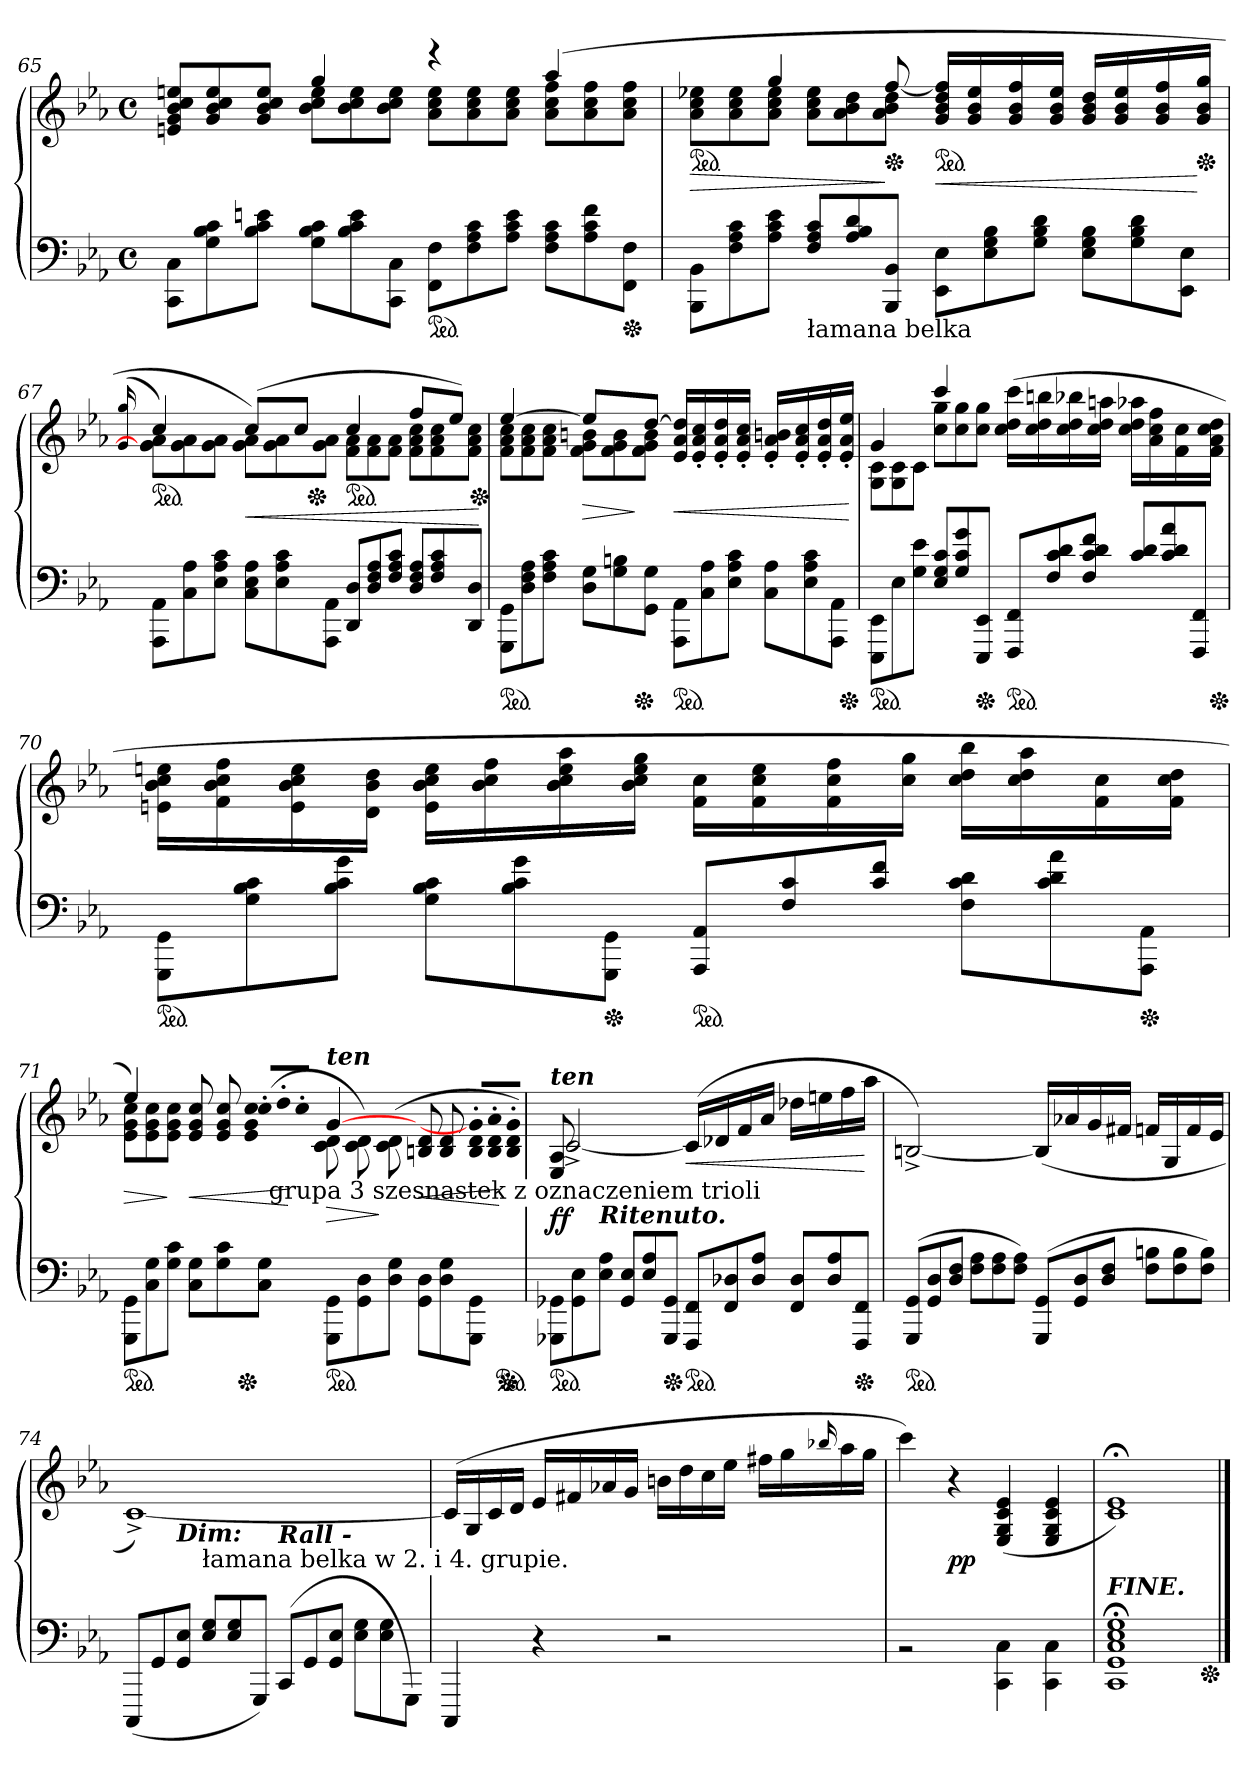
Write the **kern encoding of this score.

**kern	**kern	**dynam
*part1	*part1	*part1
*staff2	*staff1	*staff1/2
*clefF4	*clefG2	*
*k[b-e-a-]	*k[b-e-a-]	*
*M4/4	*M4/4	*
*met(c)	*met(c)	*
=65	=65	=65
*	*^	*
*Xtuplet	*	*Xtuplet	*
12CC 12CL	4reeeyy	12en 12g 12b- 12cc 12eenL	.
12G 12B- 12c	.	12g 12b- 12cc 12ee	.
12B- 12c 12enJ	.	12g 12b- 12cc 12eeJ	.
12G 12B- 12cL	4gg	12b- 12cc 12eeL	.
12B- 12c 12e	.	12b- 12cc 12ee	.
12CC 12CJ	.	12b- 12cc 12eeJ	.
*ped	*	*	*
12FF 12FL	4reee	12a- 12cc 12eeL	.
12F 12A- 12c	.	12a- 12cc 12ee	.
12A- 12c 12eJ	.	12a- 12cc 12eeJ	.
12F 12A- 12cL	(>4aa-	12a- 12cc 12ffL	.
12A- 12c 12f	.	12a- 12cc 12ff	.
*Xped	*	*	*
12FF 12FJ	.	12a- 12cc 12ffJ	.
=66	=66	=66	=66
*	*ped	*	*
12BBB- 12BB-L	12a-\ 12cc\ 12ee-X\L	6rcccyy	>
12F 12A- 12c	12a- 12cc 12ee-	.	.
12A- 12c 12e-J	12a- 12cc 12ee-J	6gg/	.
!LO:TX:b:t=łamana belka	!	!	!
12F 12A- 12cL	12a-\ 12cc\ 12ee-\L	.	.
12A- 12B- 12d	12a- 12b- 12dd	12rcccyy	.
*	*Xped	*	*
12BBB- 12BB-J	12a- 12b- 12ddJ	[12ff/	]
*	*ped	*	*
12EE- 12E-L	2rgggyy	16g/ 16b-/ 16dd/ 16ff]/LL	<
.	.	16g 16b- 16ee-	.
12E- 12G 12B-	.	.	.
.	.	16g 16b- 16ff	.
12G 12B- 12dJ	.	.	.
.	.	16g 16b- 16ee-JJ	.
12E- 12G 12B-L	.	16g/ 16b-/ 16dd/LL	.
.	.	16g 16b- 16ee-	.
12G 12B- 12d	.	.	.
.	.	16g 16b- 16ff	.
12EE- 12E-J	.	.	.
*	*Xped	*	*
.	.	16g 16b- 16ggJJ	[
=67	=67	=67	=67
.	(>16qqg/ 16qqgg/	.	.
*	*ped	*	*
12AAA-\ 12AA-\L	4cc)	12g] 12a-L	.
12C 12A-	.	12g 12a-	.
12E- 12A- 12cJ	.	12g 12a-J	.
12C\ 12E-\ 12A-\L	(>8ccL)	12g 12a-L	<
12E- 12A- 12c	.	12g 12a-	.
.	8ccJ	.	.
*	*Xped	*	*
12AAA- 12AA-J	.	12g 12a-J	.
*	*ped	*	*
12DD 12DL	4cc	12f 12a-L	.
12D 12F 12A-	.	12f 12a-	.
12F 12A- 12cJ	.	12f 12a-J	.
12D 12F 12A-L	8ffL	12f 12a- 12ccL	.
12F 12A- 12c	.	12f 12a- 12cc	.
.	8ee-J)	.	.
12DD 12DJ	.	12f 12a- 12ccJ	.
*	*v	*v	*
.	.	[
*	*Xped	*
=68	=68	=68
*	*^	*
!LO:TX:b:t=pedał przed nutą	!	!	!
*ped	*	*	*
12GGG\ 12GG\L	[4ee-	12f 12a- 12ccL	.
12D 12F 12A-	.	12f 12a- 12cc	.
12F 12A- 12cJ	.	12f 12a- 12ccJ	.
12D\ 12G\L	12ee-L]	12f 12g 12bnL	>
12G 12Bn	12raayy	12f 12g 12b	.
*Xped	*	*	*
12GG 12GJ	[12ddJ	12f 12g 12bJ	]
*ped	*	*	*
12AAA-\ 12AA-\L	16e- 16a- 16dd]LL	2rAyy	<
.	16e-'> 16a-'> 16cc'>	.	.
12C 12A-	.	.	.
.	16e-'> 16a-'> 16dd'>	.	.
12E- 12A- 12cJ	.	.	.
.	16e-'> 16a-'> 16cc'>JJ	.	.
12C\ 12A-\L	16e-'> 16a-'> 16bn'>LL	.	.
.	16e-'> 16a-'> 16cc'>	.	.
12E- 12A- 12c	.	.	.
.	16e-'> 16a-'> 16dd'>	.	.
12AAA- 12AA-J	.	.	.
*Xped	*	*	*
.	16e-'> 16a-'> 16ee-'>JJ	.	.
*	*v	*v	*
.	.	[
=69	=69	=69
*	*^	*
!LO:TX:a:t=łamana belka w 1, 2, 3 i 4 grupie.	!	!	!
*ped	*	*	*
12EEE-\ 12EE-\L	4g	12G 12cL	.
12E-	.	12G 12c	.
12G 12e-J	.	12cJ	.
12E- 12G 12cL	4ccc	12cc 12ggL	.
12G 12c 12g	.	12cc 12gg	.
*Xped	*	*	*
12EEE- 12EE-J	.	12cc 12ggJ	.
*ped	*	*	*
12FFF 12FFL	(>16cc 16dd 16cccLL	2rcyy	.
.	16cc 16dd 16bbn	.	.
12F 12c 12d	.	.	.
.	16cc 16dd 16bb-X	.	.
12F 12c 12d 12fJ	.	.	.
.	16cc 16dd 16aanJJ	.	.
12c 12dL	16cc 16dd 16aa-XLL	.	.
.	16a- 16cc 16ff	.	.
12c 12d 12a-	.	.	.
.	16f 16cc	.	.
12FFF 12FFJ	.	.	.
*Xped	*	*	*
.	16f 16a- 16cc 16ddJJ	.	.
*	*v	*v	*
=70	=70	=70
!LO:TX:a:t=łamana belka w 1, 2, 3 i 4 grupie.	!	!
*ped	*	*
12GGG 12GGL	16en\ 16b-\ 16cc\ 16een\LL	.
.	16f 16b- 16cc 16ff	.
12G 12B- 12c	.	.
.	16e 16b- 16cc 16ee	.
12B- 12c 12gJ	.	.
.	16d 16b- 16ddJJ	.
12G 12B- 12cL	16e 16b- 16cc 16eeLL	.
.	16b- 16cc 16ff	.
12B- 12c 12g	.	.
.	16b- 16cc 16ee 16aa-	.
*Xped	*	*
12GGG 12GGJ	.	.
.	16b- 16cc 16ee 16ggJJ	.
*ped	*	*
12AAA- 12AA-L	16f 16ccLL	.
.	16f 16cc 16ee	.
12F 12c	.	.
.	16f 16cc 16ff	.
12c 12fJ	.	.
.	16cc 16ggJJ	.
12F 12c 12dL	16cc 16dd 16bb-LL	.
.	16cc 16dd 16aa-	.
12c 12d 12a-	.	.
.	16f 16cc	.
*Xped	*	*
12AAA- 12AA-J	.	.
.	16f 16cc 16ddJJ	.
=71	=71	=71
*	*^	*
*ped	*	*	*
12GGG\ 12GG\L	4ee-)	12e- 12g 12ccL	>
12C 12G	.	12e- 12g 12cc	.
12G 12cJ	.	12e- 12g 12ccJ	]
12C 12GL	6ryy	12e- 12g 12ccL	<
12G 12c	.	12e- 12g 12cc	.
!	!LO:N:vis=16	!LO:N:vis=4	!
*Xped	*	*	*
12C 12GJ	(36cc'LL	12e- 12g 12cc	.
!	!LO:TX:b:t=grupa 3 szesnastek z oznaczeniem trioli	!	!
!	!LO:N:vis=16	!	!
.	36dd'	.	.
!	!LO:N:vis=16	!	!
.	36cc'JJ	.	[
!	!LO:TX:a:Bi:t=ten	!	!
*ped	*	*	*
12GGG\ 12GG\L	[>4g	12c 12dL	>
12GG 12D	.	12c 12d)	.
12D 12GJ	.	(>12c 12dJ	]
12GG\ 12D\L	6ryy	12Bn 12dL	<
12D 12G	.	12B 12d	.
!	!LO:N:vis=16	!LO:N:vis=4	!
12GGG 12GGJ	36g'>LL]	12B 12d	.
!	!LO:N:vis=16	!	!
.	36B'> 36d'> 36a-'>	.	.
!	!LO:N:vis=16	!	!
*Xped	*	*	*
.	36B'> 36d'> 36g'>JJ)	.	[
*ped	*	*	*
=72	=72	=72	=72
!	!LO:TX:a:Bi:t=ten	!	!
*ped	*	*	*
12GGG-X\ 12GG-X\L	8E-/ 8A-/	[2c^>/	ff
12GG-\ 12E-\	.	.	.
.	8reyy	.	.
!LO:TX:a:Bi:t=Ritenuto.	!	!	!
12E- 12A-J	.	.	.
12GG- 12E-L	2.reyy	.	.
12E- 12A-	.	.	.
*Xped	*	*	*
12GGG- 12GG-J	.	.	.
*ped	*	*	*
12FFF 12FFL	.	(>16c/LL]	<
.	.	16d-X	.
12FF 12D-X	.	.	.
.	.	16f	.
12D- 12A-J	.	.	.
.	.	16a-JJ	.
12FF 12D-L	.	16dd-XLL	.
.	.	16een	.
12D- 12A-	.	.	.
.	.	16ff	.
*Xped	*	*	*
12FFF 12FFJ	.	.	.
.	.	16aa-JJ	[
*	*v	*v	*
=73	=73	=73
*ped	*	*
(12GGG 12GGL	[2Bn^>)	.
12GG 12D	.	.
12D 12FJ	.	.
12F 12A-L	.	.
12F 12A-	.	.
12F 12A-J)	.	.
(12GGG 12GGL	(<16BLL]	.
.	16a-X	.
12GG 12D	.	.
.	16g	.
12D 12FJ	.	.
.	16f#XJJ	.
12F 12BnL	16fnLL	.
.	16G	.
12F 12B	.	.
.	16f	.
12F 12BJ)	.	.
.	16e-JJ	.
=74	=74	=74
!	!LO:TX:a:t=diminuendo oraz rallentando do 'pp'	!
*	*^	*
*	*	*^	*
(<12CCCL	[1c^<)	6ryy	2ryy	.
12GG	.	.	.	.
!	!	!LO:TX:c:Bi:t=Dim&colon;	!	!
12GG 12E-J	.	3%2ryy	.	.
!LO:TX:a:t=łamana belka w 2. i 4. grupie.	!	!	!	!
12E- 12GL	.	.	.	.
12E- 12G	.	.	.	.
12GGGJ)	.	.	.	.
!	!	!	!LO:TX:b:Bi:t=Rall -	!
(<12CC/L	.	.	2ryy	.
12GG	.	.	.	.
12GG 12E-J	.	.	.	.
12E-\ 12G\L	.	.	.	.
12E- 12G	.	6ryy	.	.
12GGGJ)	.	.	.	.
*	*v	*v	*v	*
=75	=75	=75
4CCC	(>16cLL]	.
.	16G	.
.	16c	.
.	16dJJ	.
4r	16e-LL	.
.	16f#X	.
.	16a-X	.
.	16gJJ	.
2r	16bnLL	.
.	16dd	.
.	16cc	.
.	16ee-JJ	.
.	16ff#XLL	.
.	16gg	.
.	16qqbb-X/	.
.	16aa-	.
.	16ggJJ	.
=76	=76	=76
2rBB	4ccc)	.
.	4r	pp
4CC\ 4C\	(4E- 4G 4c 4e-	.
4CC\ 4C\	4E- 4G 4c 4e-	.
=77	=77	=77
!LO:TX:a:Bi:t=FINE.	!	!
1CC; 1GG; 1C; 1E-; 1G;	1c;< 1e-;<)	.
*Xped	*	*
==	==	==
*-	*-	*-
